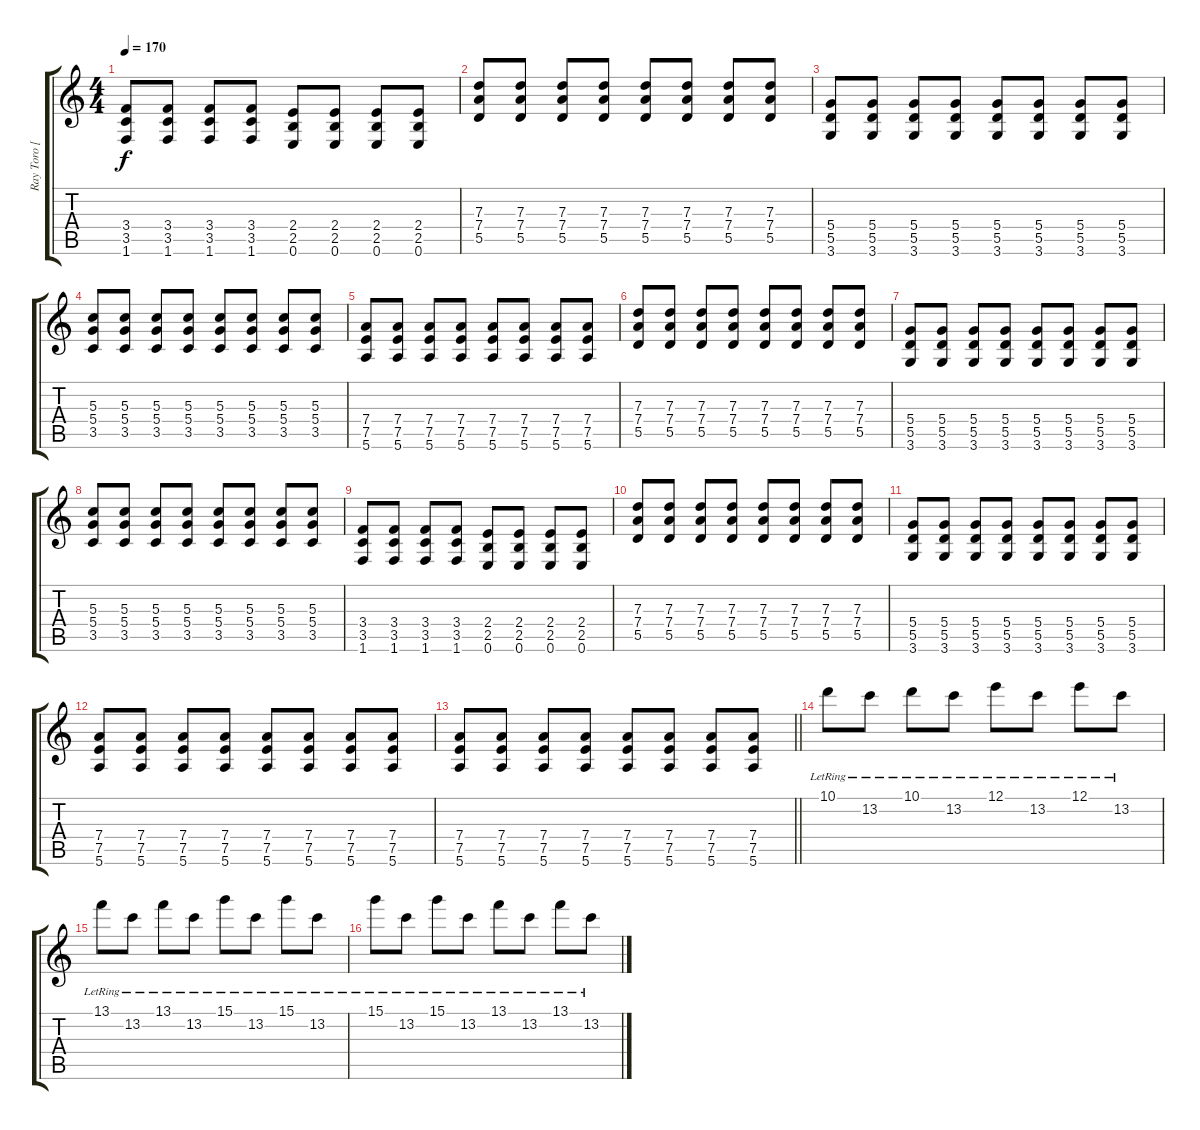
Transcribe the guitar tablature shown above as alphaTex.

\track ("Ray Toro [Lead Guitar]" "Ray Toro [") {instrument overdrivenguitar}
\staff {score tabs}
\tuning (E4 B3 G3 D3 A2 E2) {hide}
\ts (4 4)
\tempo 170
\clef g2
\ks c
(3.4 3.5 1.6).8{dy f} (3.4 3.5 1.6).8 (3.4 3.5 1.6).8 (3.4 3.5 1.6).8 (2.4 2.5 0.6).8 (2.4 2.5 0.6).8 (2.4 2.5 0.6).8 (2.4 2.5 0.6).8 |
(7.3 7.4 5.5).8 (7.3 7.4 5.5).8 (7.3 7.4 5.5).8 (7.3 7.4 5.5).8 (7.3 7.4 5.5).8 (7.3 7.4 5.5).8 (7.3 7.4 5.5).8 (7.3 7.4 5.5).8 |
(5.4 5.5 3.6).8 (5.4 5.5 3.6).8 (5.4 5.5 3.6).8 (5.4 5.5 3.6).8 (5.4 5.5 3.6).8 (5.4 5.5 3.6).8 (5.4 5.5 3.6).8 (5.4 5.5 3.6).8 |
(5.3 5.4 3.5).8 (5.3 5.4 3.5).8 (5.3 5.4 3.5).8 (5.3 5.4 3.5).8 (5.3 5.4 3.5).8 (5.3 5.4 3.5).8 (5.3 5.4 3.5).8 (5.3 5.4 3.5).8 |
(7.4 7.5 5.6).8 (7.4 7.5 5.6).8 (7.4 7.5 5.6).8 (7.4 7.5 5.6).8 (7.4 7.5 5.6).8 (7.4 7.5 5.6).8 (7.4 7.5 5.6).8 (7.4 7.5 5.6).8 |
(7.3 7.4 5.5).8 (7.3 7.4 5.5).8 (7.3 7.4 5.5).8 (7.3 7.4 5.5).8 (7.3 7.4 5.5).8 (7.3 7.4 5.5).8 (7.3 7.4 5.5).8 (7.3 7.4 5.5).8 |
(5.4 5.5 3.6).8 (5.4 5.5 3.6).8 (5.4 5.5 3.6).8 (5.4 5.5 3.6).8 (5.4 5.5 3.6).8 (5.4 5.5 3.6).8 (5.4 5.5 3.6).8 (5.4 5.5 3.6).8 |
(5.3 5.4 3.5).8 (5.3 5.4 3.5).8 (5.3 5.4 3.5).8 (5.3 5.4 3.5).8 (5.3 5.4 3.5).8 (5.3 5.4 3.5).8 (5.3 5.4 3.5).8 (5.3 5.4 3.5).8 |
(3.4 3.5 1.6).8 (3.4 3.5 1.6).8 (3.4 3.5 1.6).8 (3.4 3.5 1.6).8 (2.4 2.5 0.6).8 (2.4 2.5 0.6).8 (2.4 2.5 0.6).8 (2.4 2.5 0.6).8 |
(7.3 7.4 5.5).8 (7.3 7.4 5.5).8 (7.3 7.4 5.5).8 (7.3 7.4 5.5).8 (7.3 7.4 5.5).8 (7.3 7.4 5.5).8 (7.3 7.4 5.5).8 (7.3 7.4 5.5).8 |
(5.4 5.5 3.6).8 (5.4 5.5 3.6).8 (5.4 5.5 3.6).8 (5.4 5.5 3.6).8 (5.4 5.5 3.6).8 (5.4 5.5 3.6).8 (5.4 5.5 3.6).8 (5.4 5.5 3.6).8 |
(7.4 7.5 5.6).8 (7.4 7.5 5.6).8 (7.4 7.5 5.6).8 (7.4 7.5 5.6).8 (7.4 7.5 5.6).8 (7.4 7.5 5.6).8 (7.4 7.5 5.6).8 (7.4 7.5 5.6).8 |
\barLineRight lightlight
(7.4 7.5 5.6).8 (7.4 7.5 5.6).8 (7.4 7.5 5.6).8 (7.4 7.5 5.6).8 (7.4 7.5 5.6).8 (7.4 7.5 5.6).8 (7.4 7.5 5.6).8 (7.4 7.5 5.6).8 |
10.1{lr}.8{volume 12 instrument electricguitarmuted} 13.2{lr}.8 10.1{lr}.8 13.2{lr}.8 12.1{lr}.8 13.2{lr}.8 12.1{lr}.8 13.2{lr}.8 |
13.1{lr}.8 13.2{lr}.8 13.1{lr}.8 13.2{lr}.8 15.1{lr}.8 13.2{lr}.8 15.1{lr}.8 13.2{lr}.8 |
15.1{lr}.8 13.2{lr}.8 15.1{lr}.8 13.2{lr}.8 13.1{lr}.8 13.2{lr}.8 13.1{lr}.8 13.2{lr}.8
